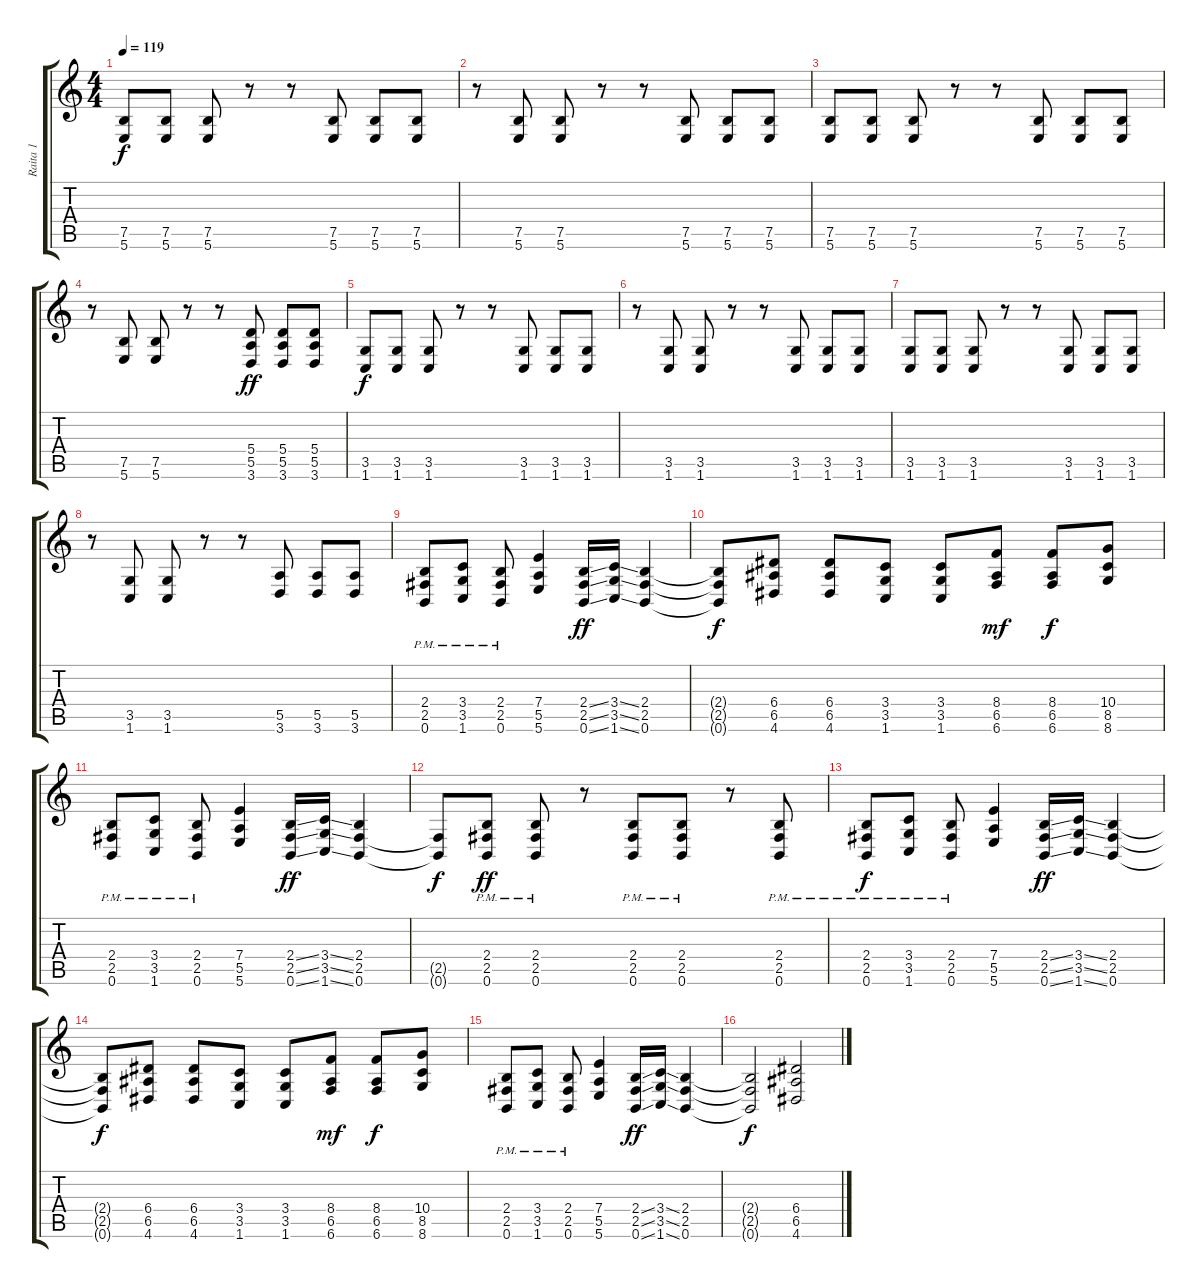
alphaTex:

\track ("Raita 1" "Raita 1") {instrument distortionguitar}
\staff {score tabs}
\tuning (B3 G3 D3 A2 E2 B1) {hide}
\ts (4 4)
\tempo 119
\clef g2
\ks c
(7.5 5.6).8{dy f} (7.5 5.6).8 (7.5 5.6).8 r.8 r.8 (7.5 5.6).8 (7.5 5.6).8 (7.5 5.6).8 |
r.8 (7.5 5.6).8 (7.5 5.6).8 r.8 r.8 (7.5 5.6).8 (7.5 5.6).8 (7.5 5.6).8 |
(7.5 5.6).8 (7.5 5.6).8 (7.5 5.6).8 r.8 r.8 (7.5 5.6).8 (7.5 5.6).8 (7.5 5.6).8 |
r.8 (7.5 5.6).8 (7.5 5.6).8 r.8 r.8 (5.4 5.5 3.6).8{dy ff} (5.4 5.5 3.6).8 (5.4 5.5 3.6).8 |
(3.5 1.6).8{dy f} (3.5 1.6).8 (3.5 1.6).8 r.8 r.8 (3.5 1.6).8 (3.5 1.6).8 (3.5 1.6).8 |
r.8 (3.5 1.6).8 (3.5 1.6).8 r.8 r.8 (3.5 1.6).8 (3.5 1.6).8 (3.5 1.6).8 |
(3.5 1.6).8 (3.5 1.6).8 (3.5 1.6).8 r.8 r.8 (3.5 1.6).8 (3.5 1.6).8 (3.5 1.6).8 |
r.8 (3.5 1.6).8 (3.5 1.6).8 r.8 r.8 (5.5 3.6).8 (5.5 3.6).8 (5.5 3.6).8 |
(2.4{pm} 2.5{pm} 0.6{pm}).8 (3.4{pm} 3.5{pm} 1.6{pm}).8 (2.4{pm} 2.5{pm} 0.6{pm}).8 (7.4 5.5 5.6).4 (2.4{ss} 2.5{ss} 0.6{ss}).16{dy ff} (3.4{ss} 3.5{ss} 1.6{ss}).16 (2.4 2.5 0.6).4 |
(2.4{t} 2.5{t} 0.6{t}).8{dy f} (6.4 6.5 4.6).8 (6.4 6.5 4.6).8 (3.4 3.5 1.6).8 (3.4 3.5 1.6).8 (8.4 6.5 6.6).8{dy mf} (8.4 6.5 6.6).8{dy f} (10.4 8.5 8.6).8 |
(2.4{pm} 2.5{pm} 0.6{pm}).8 (3.4{pm} 3.5{pm} 1.6{pm}).8 (2.4{pm} 2.5{pm} 0.6{pm}).8 (7.4 5.5 5.6).4 (2.4{ss} 2.5{ss} 0.6{ss}).16{dy ff} (3.4{ss} 3.5{ss} 1.6{ss}).16 (2.4 2.5 0.6).4 |
(2.5{t} 0.6{t}).8{dy f} (2.4{pm} 2.5{pm} 0.6{pm}).8{dy ff} (2.4{pm} 2.5{pm} 0.6{pm}).8 r.8 (2.4{pm} 2.5{pm} 0.6{pm}).8 (2.4{pm} 2.5{pm} 0.6{pm}).8 r.8 (2.4{pm} 2.5{pm} 0.6{pm}).8 |
(2.4{pm} 2.5{pm} 0.6{pm}).8{dy f} (3.4{pm} 3.5{pm} 1.6{pm}).8 (2.4{pm} 2.5{pm} 0.6{pm}).8 (7.4 5.5 5.6).4 (2.4{ss} 2.5{ss} 0.6{ss}).16{dy ff} (3.4{ss} 3.5{ss} 1.6{ss}).16 (2.4 2.5 0.6).4 |
(2.4{t} 2.5{t} 0.6{t}).8{dy f} (6.4 6.5 4.6).8 (6.4 6.5 4.6).8 (3.4 3.5 1.6).8 (3.4 3.5 1.6).8 (8.4 6.5 6.6).8{dy mf} (8.4 6.5 6.6).8{dy f} (10.4 8.5 8.6).8 |
(2.4{pm} 2.5{pm} 0.6{pm}).8 (3.4{pm} 3.5{pm} 1.6{pm}).8 (2.4{pm} 2.5{pm} 0.6{pm}).8 (7.4 5.5 5.6).4 (2.4{ss} 2.5{ss} 0.6{ss}).16{dy ff} (3.4{ss} 3.5{ss} 1.6{ss}).16 (2.4 2.5 0.6).4 |
(2.4{t} 2.5{t} 0.6{t}).2{dy f} (6.4 6.5 4.6).2
